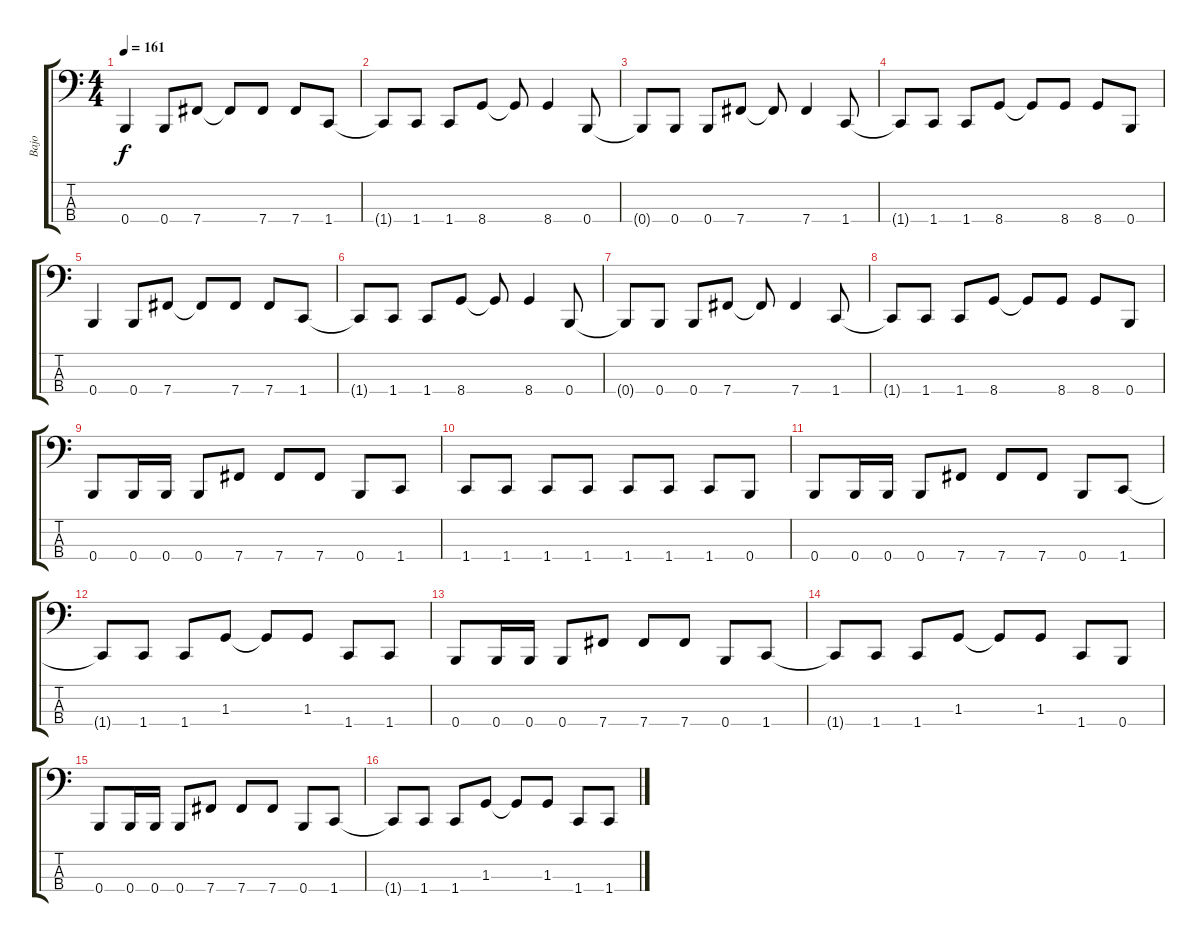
\track ("Bajo" "Bajo") {instrument electricbasspick}
\staff {score tabs}
\tuning (E2 B1 Gb1 B0) {hide}
\ts (4 4)
\tempo 161
\clef f4
\ks c
0.4.4{dy f instrument electricbasspick} 0.4.8 7.4.8 7.4{t}.8 7.4.8 7.4.8 1.4.8 |
1.4{t}.8 1.4.8 1.4.8 8.4.8 8.4{t}.8 8.4.4 0.4.8 |
0.4{t}.8 0.4.8 0.4.8 7.4.8 7.4{t}.8 7.4.4 1.4.8 |
1.4{t}.8 1.4.8 1.4.8 8.4.8 8.4{t}.8 8.4.8 8.4.8 0.4.8 |
0.4.4 0.4.8 7.4.8 7.4{t}.8 7.4.8 7.4.8 1.4.8 |
1.4{t}.8 1.4.8 1.4.8 8.4.8 8.4{t}.8 8.4.4 0.4.8 |
0.4{t}.8 0.4.8 0.4.8 7.4.8 7.4{t}.8 7.4.4 1.4.8 |
1.4{t}.8 1.4.8 1.4.8 8.4.8 8.4{t}.8 8.4.8 8.4.8 0.4.8 |
0.4.8 0.4.16 0.4.16 0.4.8 7.4.8 7.4.8 7.4.8 0.4.8 1.4.8 |
1.4.8 1.4.8 1.4.8 1.4.8 1.4.8 1.4.8 1.4.8 0.4.8 |
0.4.8 0.4.16 0.4.16 0.4.8 7.4.8 7.4.8 7.4.8 0.4.8 1.4.8 |
1.4{t}.8 1.4.8 1.4.8 1.3.8 1.3{t}.8 1.3.8 1.4.8 1.4.8 |
0.4.8 0.4.16 0.4.16 0.4.8 7.4.8 7.4.8 7.4.8 0.4.8 1.4.8 |
1.4{t}.8 1.4.8 1.4.8 1.3.8 1.3{t}.8 1.3.8 1.4.8 0.4.8 |
0.4.8 0.4.16 0.4.16 0.4.8 7.4.8 7.4.8 7.4.8 0.4.8 1.4.8 |
1.4{t}.8 1.4.8 1.4.8 1.3.8 1.3{t}.8 1.3.8 1.4.8 1.4.8
